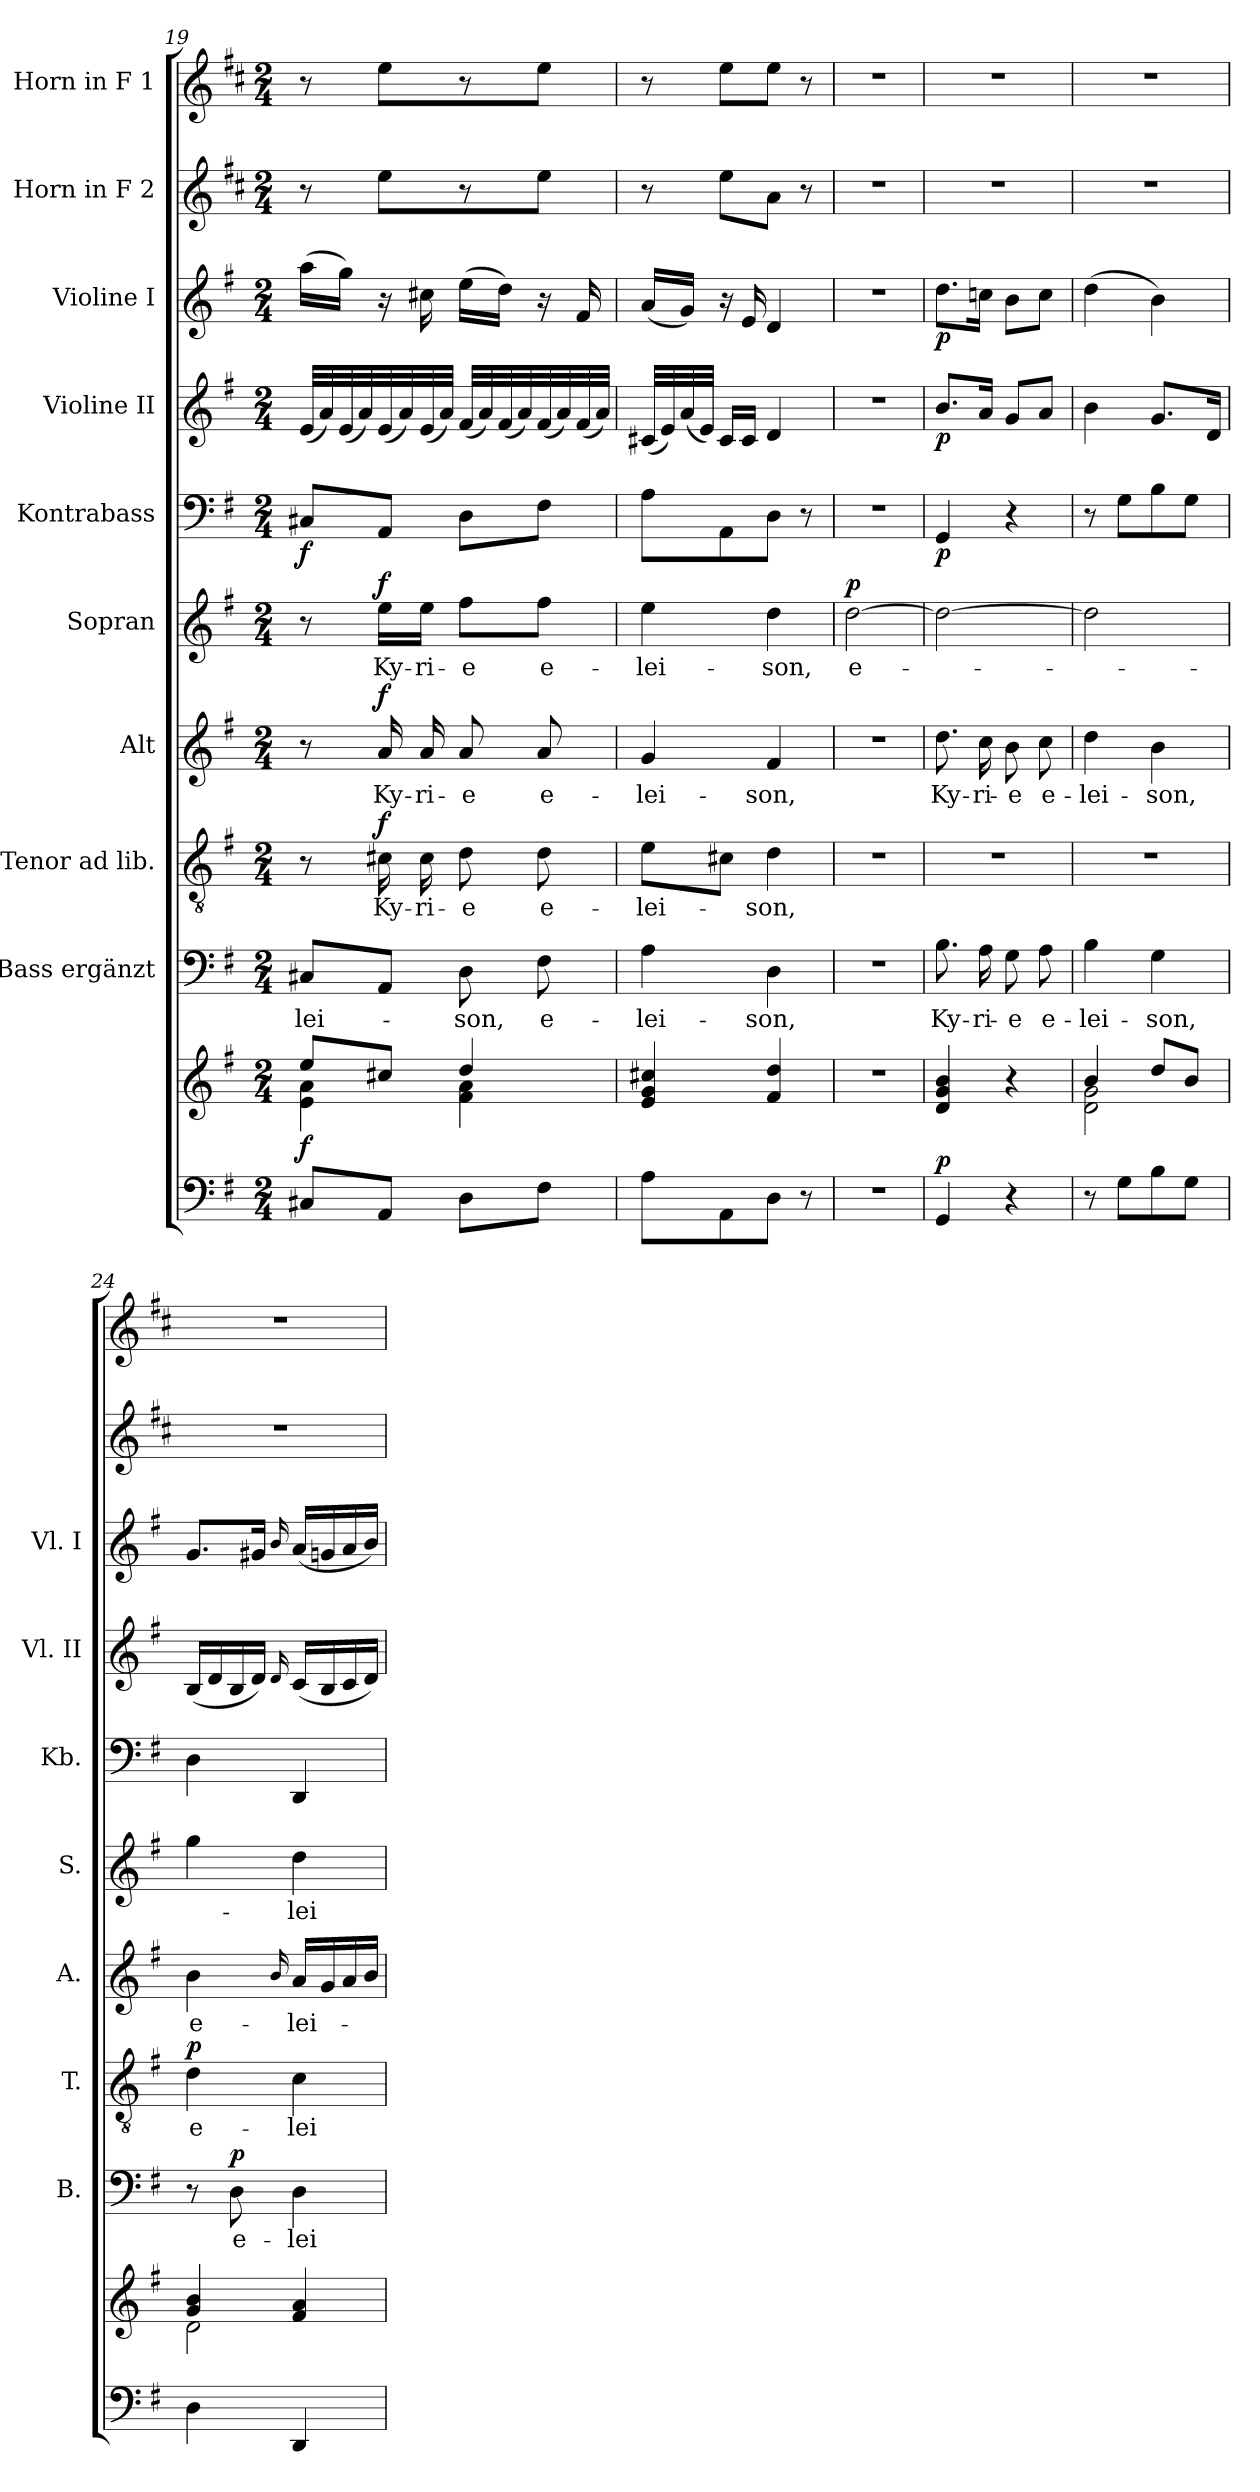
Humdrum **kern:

**kern	**kern	**dynam	**kern	**text	**dynam	**kern	**text	**dynam	**kern	**text	**dynam	**kern	**text	**dynam	**kern	**dynam	**kern	**dynam	**kern	**dynam	**kern	**kern
*part10	*part10	*part10	*part9	*part9	*part9	*part8	*part8	*part8	*part7	*part7	*part7	*part6	*part6	*part6	*part5	*part5	*part4	*part4	*part3	*part3	*part2	*part1
*staff11	*staff10	*staff10/11	*staff9	*staff9	*staff9	*staff8	*staff8	*staff8	*staff7	*staff7	*staff7	*staff6	*staff6	*staff6	*staff5	*staff5	*staff4	*staff4	*staff3	*staff3	*staff2	*staff1
*	*	*	*I"Bass ergänzt	*	*	*I"Tenor ad lib.	*	*	*I"Alt	*	*	*I"Sopran	*	*	*I"Kontrabass	*	*I"Violine II	*	*I"Violine I	*	*I"Horn in F 2	*I"Horn in F 1
*	*	*	*I'B.	*	*	*I'T.	*	*	*I'A.	*	*	*I'S.	*	*	*I'Kb.	*	*I'Vl. II	*	*I'Vl. I	*	*	*
!!LO:PB:g=z
*clefF4	*clefG2	*	*clefF4	*	*	*clefGv2	*	*	*clefG2	*	*	*clefG2	*	*	*clefF4	*	*clefG2	*	*clefG2	*	*clefG2	*clefG2
*	*	*	*	*	*	*	*	*	*	*	*	*	*	*	*ITrd7c12	*	*	*	*	*	*ITrd4c7	*ITrd4c7
*k[f#]	*k[f#]	*	*k[f#]	*	*	*k[f#]	*	*	*k[f#]	*	*	*k[f#]	*	*	*k[f#]	*	*k[f#]	*	*k[f#]	*	*k[f#]	*k[f#]
*G:	*G:	*	*G:	*	*	*G:	*	*	*G:	*	*	*G:	*	*	*G:	*	*G:	*	*G:	*	*G:	*G:
*M2/4	*M2/4	*	*M2/4	*	*	*M2/4	*	*	*M2/4	*	*	*M2/4	*	*	*M2/4	*	*M2/4	*	*M2/4	*	*M2/4	*M2/4
=19	=19	=19	=19	=19	=19	=19	=19	=19	=19	=19	=19	=19	=19	=19	=19	=19	=19	=19	=19	=19	=19	=19
*	*^	*	*	*	*	*	*	*	*	*	*	*	*	*	*	*	*	*	*	*	*	*
!	!	!	!LO:DY:a=2	!	!LO:LY:b	!	!	!	!	!	!	!	!	!	!	!	!LO:DY:b	!	!	!	!	!	!
8C#X/L	8ee/L	4e\ 4a\	f	8C#X/L	-lei-	.	8r	.	.	8r	.	.	8r	.	.	8CC#X/L	f	(<32e/LLL	.	(>16aa\LL	.	8r	8r
.	.	.	.	.	.	.	.	.	.	.	.	.	.	.	.	.	.	32a/)	.	.	.	.	.
.	.	.	.	.	.	.	.	.	.	.	.	.	.	.	.	.	.	(<32e/	.	16gg\JJ)	.	.	.
.	.	.	.	.	.	.	.	.	.	.	.	.	.	.	.	.	.	32a/)	.	.	.	.	.
!	!	!	!	!	!	!	!	!LO:LY:b	!LO:DY:a	!	!LO:LY:b	!LO:DY:a	!	!LO:LY:b	!LO:DY:a	!	!	!	!	!	!	!	!
8AA/J	8cc#X/J	.	.	8AA/J	.	.	16c#X\	Ky-	f	16a/	Ky-	f	16ee\LL	Ky-	f	8AAA/J	.	(<32e/	.	16r	.	8a\L	8a\L
.	.	.	.	.	.	.	.	.	.	.	.	.	.	.	.	.	.	32a/)	.	.	.	.	.
!	!	!	!	!	!	!	!	!LO:LY:b	!	!	!LO:LY:b	!	!	!LO:LY:b	!	!	!	!	!	!	!	!	!
.	.	.	.	.	.	.	16c#\	-ri-	.	16a/	-ri-	.	16ee\JJ	-ri-	.	.	.	(<32e/	.	16cc#X\	.	.	.
.	.	.	.	.	.	.	.	.	.	.	.	.	.	.	.	.	.	32a/JJJ)	.	.	.	.	.
!	!	!	!	!	!LO:LY:b	!	!	!LO:LY:b	!	!	!LO:LY:b	!	!	!LO:LY:b	!	!	!	!	!	!	!	!	!
8D\L	4dd/	4f#\ 4a\	.	8D\	-son,	.	8d\	-e	.	8a/	-e	.	8ff#\L	-e	.	8DD\L	.	(<32f#/LLL	.	(>16ee\LL	.	8r	8r
.	.	.	.	.	.	.	.	.	.	.	.	.	.	.	.	.	.	32a/)	.	.	.	.	.
.	.	.	.	.	.	.	.	.	.	.	.	.	.	.	.	.	.	(<32f#/	.	16dd\JJ)	.	.	.
.	.	.	.	.	.	.	.	.	.	.	.	.	.	.	.	.	.	32a/)	.	.	.	.	.
!	!	!	!	!	!LO:LY:b	!	!	!LO:LY:b	!	!	!LO:LY:b	!	!	!LO:LY:b	!	!	!	!	!	!	!	!	!
8F#\J	.	.	.	8F#\	e-	.	8d\	e-	.	8a/	e-	.	8ff#\J	e-	.	8FF#\J	.	(<32f#/	.	16r	.	8a\J	8a\J
.	.	.	.	.	.	.	.	.	.	.	.	.	.	.	.	.	.	32a/)	.	.	.	.	.
.	.	.	.	.	.	.	.	.	.	.	.	.	.	.	.	.	.	(<32f#/	.	16f#/	.	.	.
.	.	.	.	.	.	.	.	.	.	.	.	.	.	.	.	.	.	32a/JJJ)	.	.	.	.	.
*	*v	*v	*	*	*	*	*	*	*	*	*	*	*	*	*	*	*	*	*	*	*	*	*
=20	=20	=20	=20	=20	=20	=20	=20	=20	=20	=20	=20	=20	=20	=20	=20	=20	=20	=20	=20	=20	=20	=20
!	!	!	!	!LO:LY:b	!	!	!LO:LY:b	!	!	!LO:LY:b	!	!	!LO:LY:b	!	!	!	!	!	!	!	!	!
8A\L	4e/ 4g/ 4cc#X/	.	4A\	-lei-	.	8e\L	-lei-	.	4g/	-lei-	.	4ee\	-lei-	.	8AA\L	.	(<32c#X/LLL	.	(<16a/LL	.	8r	8r
.	.	.	.	.	.	.	.	.	.	.	.	.	.	.	.	.	32e/)	.	.	.	.	.
.	.	.	.	.	.	.	.	.	.	.	.	.	.	.	.	.	(<32a/	.	16g/JJ)	.	.	.
.	.	.	.	.	.	.	.	.	.	.	.	.	.	.	.	.	32e/JJJ)	.	.	.	.	.
8AA\	.	.	.	.	.	8c#X\J	.	.	.	.	.	.	.	.	8AAA\	.	16c#/LL	.	16r	.	8a\L	8a\L
.	.	.	.	.	.	.	.	.	.	.	.	.	.	.	.	.	16c#/JJ	.	16e/	.	.	.
!	!	!	!	!LO:LY:b	!	!	!LO:LY:b	!	!	!LO:LY:b	!	!	!LO:LY:b	!	!	!	!	!	!	!	!	!
8D\J	4f#/ 4dd/	.	4D\	-son,	.	4d\	-son,	.	4f#/	-son,	.	4dd\	-son,	.	8DD\J	.	4d/	.	4d/	.	8d\J	8a\J
8r	.	.	.	.	.	.	.	.	.	.	.	.	.	.	8r	.	.	.	.	.	8r	8r
=21	=21	=21	=21	=21	=21	=21	=21	=21	=21	=21	=21	=21	=21	=21	=21	=21	=21	=21	=21	=21	=21	=21
!	!	!	!	!	!	!	!	!	!	!	!	!	!LO:LY:b	!LO:DY:a	!	!	!	!	!	!	!	!
2r	2r	.	2r	.	.	2r	.	.	2r	.	.	[2dd\	e-	p	2r	.	2r	.	2r	.	2r	2r
=22	=22	=22	=22	=22	=22	=22	=22	=22	=22	=22	=22	=22	=22	=22	=22	=22	=22	=22	=22	=22	=22	=22
!	!	!LO:DY:a=2	!	!LO:LY:b	!	!	!	!	!	!LO:LY:b	!	!	!	!	!	!LO:DY:b	!	!LO:DY:b	!	!LO:DY:b	!	!
4GG/	4d/ 4g/ 4b/	p	8.B\	Ky-	.	2r	.	.	8.dd\	Ky-	.	2dd\_	.	.	4GGG/	p	8.b/L	p	8.dd\L	p	2r	2r
!	!	!	!	!LO:LY:b	!	!	!	!	!	!LO:LY:b	!	!	!	!	!	!	!	!	!	!	!	!
.	.	.	16A\	-ri-	.	.	.	.	16cc\	-ri-	.	.	.	.	.	.	16a/Jk	.	16ccn\Jk	.	.	.
!	!	!	!	!LO:LY:b	!	!	!	!	!	!LO:LY:b	!	!	!	!	!	!	!	!	!	!	!	!
4r	4r	.	8G\	-e	.	.	.	.	8b\	-e	.	.	.	.	4r	.	8g/L	.	8b\L	.	.	.
!	!	!	!	!LO:LY:b	!	!	!	!	!	!LO:LY:b	!	!	!	!	!	!	!	!	!	!	!	!
.	.	.	8A\	e-	.	.	.	.	8cc\	e-	.	.	.	.	.	.	8a/J	.	8cc\J	.	.	.
!!LO:PB:g=z
=23	=23	=23	=23	=23	=23	=23	=23	=23	=23	=23	=23	=23	=23	=23	=23	=23	=23	=23	=23	=23	=23	=23
*	*^	*	*	*	*	*	*	*	*	*	*	*	*	*	*	*	*	*	*	*	*	*
!	!	!	!	!	!LO:LY:b	!	!	!	!	!	!LO:LY:b	!	!	!	!	!	!	!	!	!	!	!	!
8r	4b/	2d\ 2g\	.	4B\	-lei-	.	2r	.	.	4dd\	-lei-	.	2dd\]	.	.	8r	.	4b\	.	(>4dd\	.	2r	2r
8G\L	.	.	.	.	.	.	.	.	.	.	.	.	.	.	.	8GG\L	.	.	.	.	.	.	.
!	!	!	!	!	!LO:LY:b	!	!	!	!	!	!LO:LY:b	!	!	!	!	!	!	!	!	!	!	!	!
8B\	8dd/L	.	.	4G\	-son,	.	.	.	.	4b\	-son,	.	.	.	.	8BB\	.	8.g/L	.	4b\)	.	.	.
8G\J	8b/J	.	.	.	.	.	.	.	.	.	.	.	.	.	.	8GG\J	.	.	.	.	.	.	.
.	.	.	.	.	.	.	.	.	.	.	.	.	.	.	.	.	.	16d/Jk	.	.	.	.	.
=24	=24	=24	=24	=24	=24	=24	=24	=24	=24	=24	=24	=24	=24	=24	=24	=24	=24	=24	=24	=24	=24	=24	=24
!	!	!	!	!	!	!	!	!LO:LY:b	!LO:DY:a	!	!LO:LY:b	!	!	!	!	!	!	!	!	!	!	!	!
4D\	4g/ 4b/	2d\	.	8r	.	.	4d\	e-	p	4b\	e-	.	4gg\	.	.	4DD\	.	(<16B/LL	.	8.g/L	.	2r	2r
.	.	.	.	.	.	.	.	.	.	.	.	.	.	.	.	.	.	16d/	.	.	.	.	.
!	!	!	!	!	!LO:LY:b	!LO:DY:a	!	!	!	!	!	!	!	!	!	!	!	!	!	!	!	!	!
.	.	.	.	8D\	e-	p	.	.	.	.	.	.	.	.	.	.	.	16B/	.	.	.	.	.
.	.	.	.	.	.	.	.	.	.	.	.	.	.	.	.	.	.	16d/JJ)	.	16g#X/Jk	.	.	.
.	.	.	.	.	.	.	.	.	.	16qqb/	.	.	.	.	.	.	.	16qqd/	.	16qqb/	.	.	.
!	!	!	!	!	!LO:LY:b	!	!	!LO:LY:b	!	!	!LO:LY:b	!	!	!LO:LY:b	!	!	!	!	!	!	!	!	!
4DD/	4f#/ 4a/	.	.	4D\	-lei-	.	4c\	-lei-	.	16a/LL	-lei-	.	4dd\	-lei-	.	4DDD/	.	(<16c/LL	.	(<16a/LL	.	.	.
.	.	.	.	.	.	.	.	.	.	16g/	.	.	.	.	.	.	.	16B/	.	16gn/	.	.	.
.	.	.	.	.	.	.	.	.	.	16a/	.	.	.	.	.	.	.	16c/	.	16a/	.	.	.
.	.	.	.	.	.	.	.	.	.	16b/JJ	.	.	.	.	.	.	.	16d/JJ)	.	16b/JJ)	.	.	.
*	*v	*v	*	*	*	*	*	*	*	*	*	*	*	*	*	*	*	*	*	*	*	*	*
=	=	=	=	=	=	=	=	=	=	=	=	=	=	=	=	=	=	=	=	=	=	=
*-	*-	*-	*-	*-	*-	*-	*-	*-	*-	*-	*-	*-	*-	*-	*-	*-	*-	*-	*-	*-	*-	*-
